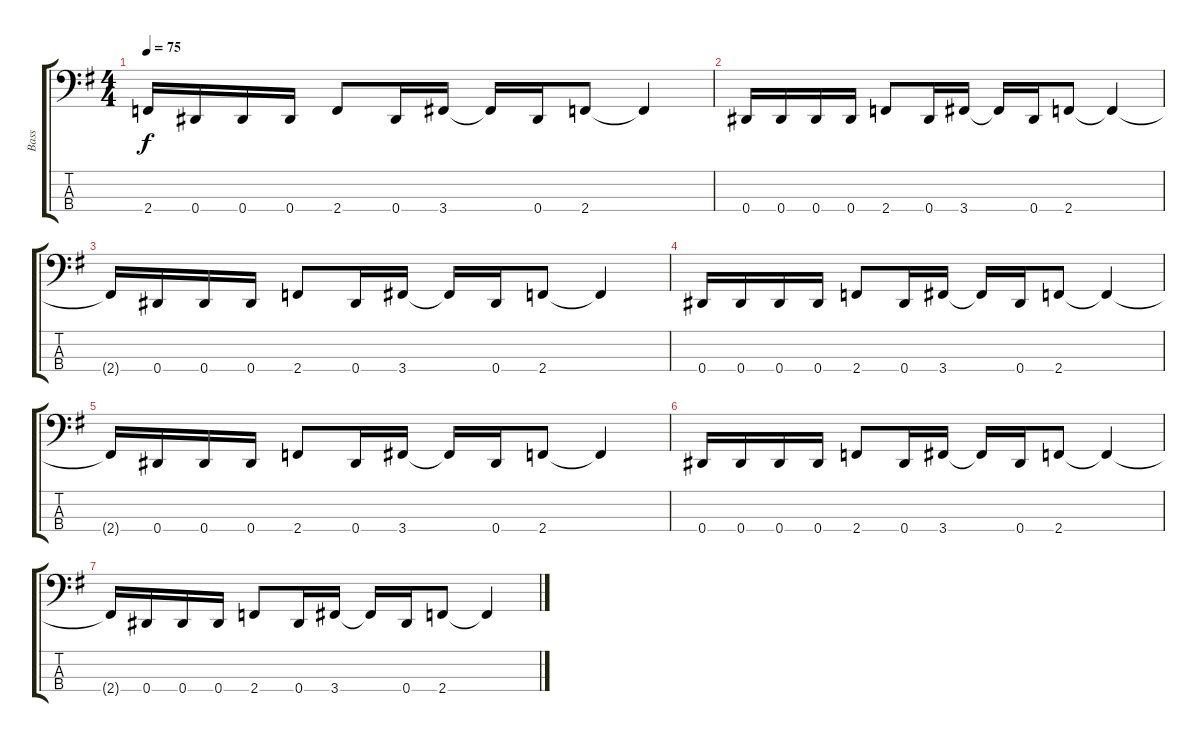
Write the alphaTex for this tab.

\track ("Bass" "Bass") {instrument electricbasspick}
\staff {score tabs}
\tuning (Gb2 Db2 Ab1 Eb1) {hide}
\ts (4 4)
\tempo 75
\clef f4
\ks g
2.4{t}.16{dy f} 0.4.16 0.4.16 0.4.16 2.4.8 0.4.16 3.4.16 3.4{t}.16 0.4.16 2.4.8 2.4{t}.4 |
0.4.16 0.4.16 0.4.16 0.4.16 2.4.8 0.4.16 3.4.16 3.4{t}.16 0.4.16 2.4.8 2.4{t}.4 |
2.4{t}.16 0.4.16 0.4.16 0.4.16 2.4.8 0.4.16 3.4.16 3.4{t}.16 0.4.16 2.4.8 2.4{t}.4 |
0.4.16 0.4.16 0.4.16 0.4.16 2.4.8 0.4.16 3.4.16 3.4{t}.16 0.4.16 2.4.8 2.4{t}.4 |
2.4{t}.16 0.4.16 0.4.16 0.4.16 2.4.8 0.4.16 3.4.16 3.4{t}.16 0.4.16 2.4.8 2.4{t}.4 |
0.4.16 0.4.16 0.4.16 0.4.16 2.4.8 0.4.16 3.4.16 3.4{t}.16 0.4.16 2.4.8 2.4{t}.4 |
2.4{t}.16 0.4.16 0.4.16 0.4.16 2.4.8 0.4.16 3.4.16 3.4{t}.16 0.4.16 2.4.8 2.4{t}.4
